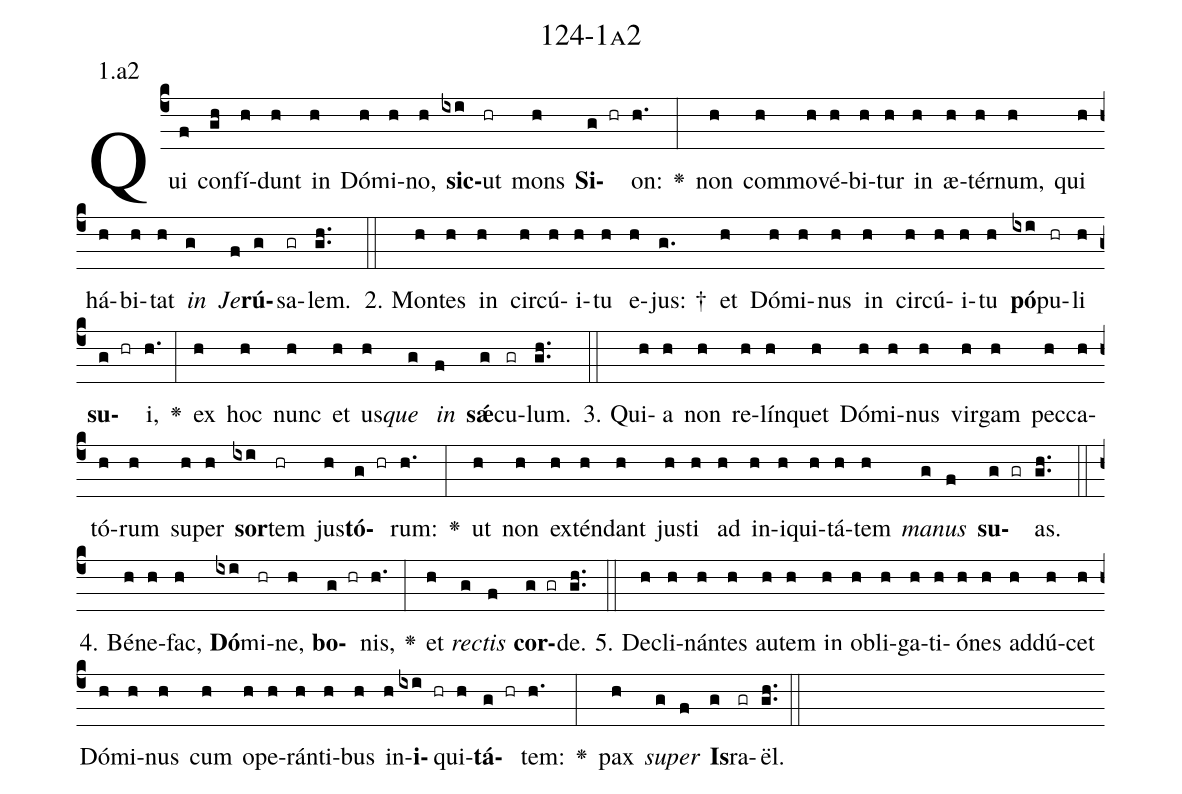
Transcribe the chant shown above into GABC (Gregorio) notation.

name: 124-1a2;
annotation: 1.a2;
%%
(c4)Qui(f) con(gh)fí(h)dunt(h) in(h) Dó(h)mi(h)no,(h) <b>sic</b>(ixi)ut(hr) mons(h) <b>Si</b>(g hr)on:(h.) <v>\greheightstar</v>(:) non(h) com(h)mo(h)vé(h)bi(h)tur(h) in(h) æ(h)tér(h)num,(h) qui(h) há(h)bi(h)tat(h) <i>in</i>(g) <i>Je</i>(f)<b>rú</b>(g)sa(gr)lem.(gh..) (::)
2. Mon(h)tes(h) in(h) cir(h)cú(h)i(h)tu(h) e(h)jus: †(g.) et(h) Dó(h)mi(h)nus(h) in(h) cir(h)cú(h)i(h)tu(h) <b>pó</b>(ixi)pu(hr)li(h) <b>su</b>(g hr)i,(h.) <v>\greheightstar</v>(:) ex(h) hoc(h) nunc(h) et(h) us(h)<i>que</i>(g) <i>in</i>(f) <b>sǽ</b>(g)cu(gr)lum.(gh..) (::)
3. Qui(h)a(h) non(h) re(h)lín(h)quet(h) Dó(h)mi(h)nus(h) vir(h)gam(h) pec(h)ca(h)tó(h)rum(h) su(h)per(h) <b>sor</b>(ixi)tem(hr) jus(h)<b>tó</b>(g hr)rum:(h.) <v>\greheightstar</v>(:) ut(h) non(h) ex(h)tén(h)dant(h) jus(h)ti(h) ad(h) in(h)i(h)qui(h)tá(h)tem(h) <i>ma</i>(g)<i>nus</i>(f) <b>su</b>(g gr)as.(gh..) (::)
4. Bé(h)ne(h)fac,(h) <b>Dó</b>(ixi)mi(hr)ne,(h) <b>bo</b>(g hr)nis,(h.) <v>\greheightstar</v>(:) et(h) <i>rec</i>(g)<i>tis</i>(f) <b>cor</b>(g gr)de.(gh..) (::)
5. De(h)cli(h)nán(h)tes(h) au(h)tem(h) in(h) ob(h)li(h)ga(h)ti(h)ó(h)nes(h) ad(h)dú(h)cet(h) Dó(h)mi(h)nus(h) cum(h) o(h)pe(h)rán(h)ti(h)bus(h) in(h)<b>i</b>(ixi hr)qui(h)<b>tá</b>(g hr)tem:(h.) <v>\greheightstar</v>(:) pax(h) <i>su</i>(g)<i>per</i>(f) <b>Is</b>(g)ra(gr)ël.(gh..) (::)
